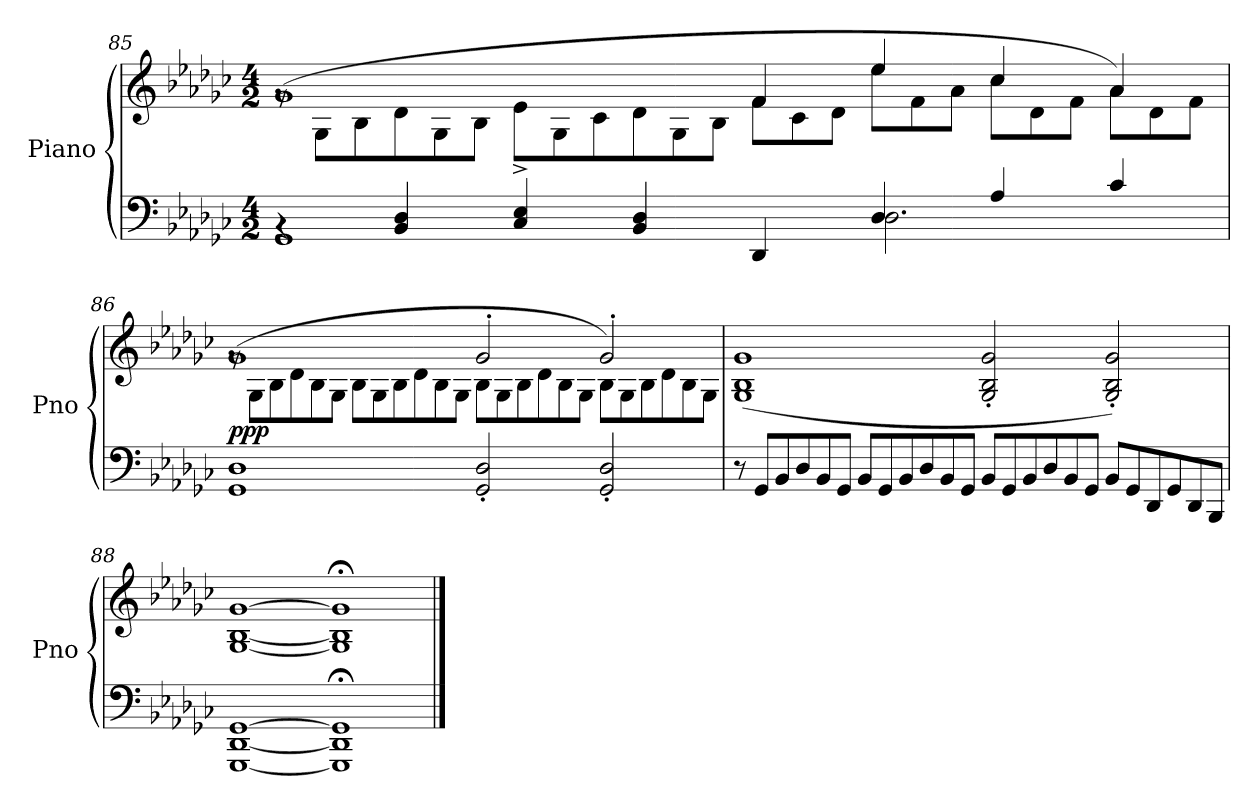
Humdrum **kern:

**kern	**kern	**dynam
*part1	*part1	*part1
*staff2	*staff1	*staff1/2
*I"Piano	*	*
*I'Pno	*	*
!!LO:LB:g=z
*clefF4	*clefG2	*
*k[b-e-a-d-g-c-]	*k[b-e-a-d-g-c-]	*
*M4/2	*M4/2	*
=85	=85	=85
*^	*^	*
*	*	*	*Xtuplet	*
!	!	!	!	!LO:DY:b
4rBB	1GG-	(1g-	12rg	other-dynamics
.	.	.	12G-\L	.
.	.	.	12B-\	.
4BB-/ 4D-/	.	.	12d-\	.
.	.	.	12G-\	.
.	.	.	12B-\J	.
4C-/^ 4E-/^	.	.	12e-\L	.
.	.	.	12G-\	.
.	.	.	12c-\	.
4BB-/ 4D-/	.	.	12d-\	.
.	.	.	12G-\	.
.	.	.	12B-\J	.
4DD-/	4ryy	4f/	12f\L	.
.	.	.	12c-\	.
.	.	.	12d-\J	.
4D-/	2.D-\	4ee-/	12ee-\L	.
.	.	.	12f\	.
.	.	.	12a-\J	.
4A-/	.	4cc-/	12cc-\L	.
.	.	.	12d-\	.
.	.	.	12f\J	.
4c-/	.	4a-/)	12a-\L	.
.	.	.	12d-\	.
.	.	.	12f\J	.
*v	*v	*	*	*
!!LO:LB:g=z	!!
=86	=86	=86	=86
!	!	!	!LO:DY:b
1GG- 1D-	(1g-	12rg	ppp
.	.	12G-\L	.
.	.	12B-\	.
.	.	12d-\	.
.	.	12B-\	.
.	.	12G-\J	.
.	.	12B-\L	.
.	.	12G-\	.
.	.	12B-\	.
.	.	12d-\	.
.	.	12B-\	.
.	.	12G-\J	.
2GG-/' 2D-/'	2g-'/	12B-\L	.
.	.	12G-\	.
.	.	12B-\	.
.	.	12d-\	.
.	.	12B-\	.
.	.	12G-\J	.
2GG-/' 2D-/'	2g-'/)	12B-\L	.
.	.	12G-\	.
.	.	12B-\	.
.	.	12d-\	.
.	.	12B-\	.
.	.	12G-\J	.
*	*v	*v	*
!!LO:LB:g=z
=87	=87	=87
*Xtuplet	*	*
12r	(>1G- 1B- 1g-	.
12GG-/L	.	.
12BB-/	.	.
12D-/	.	.
12BB-/	.	.
12GG-/J	.	.
12BB-/L	.	.
12GG-/	.	.
12BB-/	.	.
12D-/	.	.
12BB-/	.	.
12GG-/J	.	.
12BB-/L	2G-/' 2B-/' 2g-/'	.
12GG-/	.	.
12BB-/	.	.
12D-/	.	.
12BB-/	.	.
12GG-/J	.	.
12BB-/L	2G-/' 2B-/' 2g-/')	.
12GG-/	.	.
12DD-/	.	.
12GG-/	.	.
12DD-/	.	.
12BBB-/J	.	.
=88	=88	=88
[1GGG- [1DD- [1GG-	[1G- [1B- [1g-	.
1GGG-];< 1DD-];< 1GG-];<	1G-];< 1B-];< 1g-];<	.
==	==	==
*-	*-	*-
